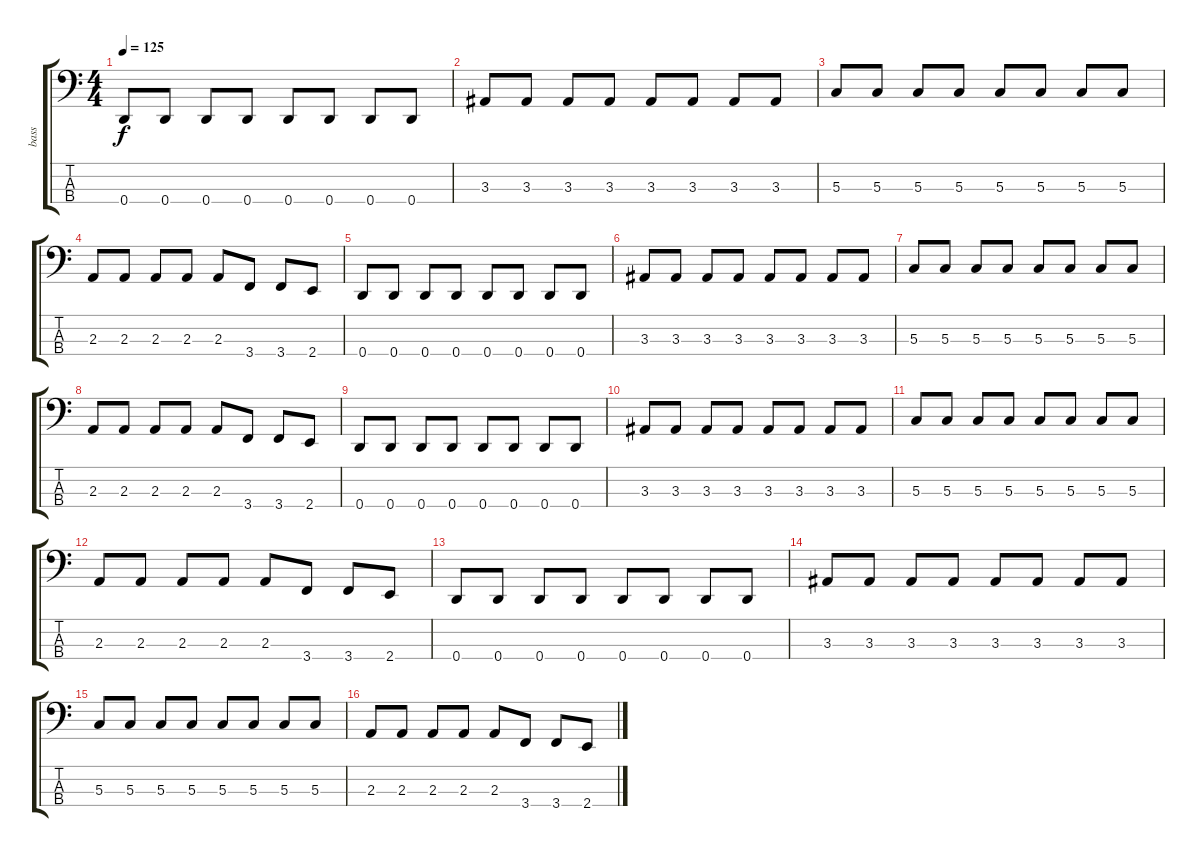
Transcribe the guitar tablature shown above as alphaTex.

\track ("bass" "bass") {instrument electricbassfinger}
\staff {score tabs}
\tuning (F2 C2 G1 D1) {hide}
\ts (4 4)
\tempo 125
\clef f4
\ks c
0.4.8{dy f} 0.4.8 0.4.8 0.4.8 0.4.8 0.4.8 0.4.8 0.4.8 |
3.3.8 3.3.8 3.3.8 3.3.8 3.3.8 3.3.8 3.3.8 3.3.8 |
5.3.8 5.3.8 5.3.8 5.3.8 5.3.8 5.3.8 5.3.8 5.3.8 |
2.3.8 2.3.8 2.3.8 2.3.8 2.3.8 3.4.8 3.4.8 2.4.8 |
0.4.8 0.4.8 0.4.8 0.4.8 0.4.8 0.4.8 0.4.8 0.4.8 |
3.3.8 3.3.8 3.3.8 3.3.8 3.3.8 3.3.8 3.3.8 3.3.8 |
5.3.8 5.3.8 5.3.8 5.3.8 5.3.8 5.3.8 5.3.8 5.3.8 |
2.3.8 2.3.8 2.3.8 2.3.8 2.3.8 3.4.8 3.4.8 2.4.8 |
0.4.8 0.4.8 0.4.8 0.4.8 0.4.8 0.4.8 0.4.8 0.4.8 |
3.3.8 3.3.8 3.3.8 3.3.8 3.3.8 3.3.8 3.3.8 3.3.8 |
5.3.8 5.3.8 5.3.8 5.3.8 5.3.8 5.3.8 5.3.8 5.3.8 |
2.3.8 2.3.8 2.3.8 2.3.8 2.3.8 3.4.8 3.4.8 2.4.8 |
0.4.8 0.4.8 0.4.8 0.4.8 0.4.8 0.4.8 0.4.8 0.4.8 |
3.3.8 3.3.8 3.3.8 3.3.8 3.3.8 3.3.8 3.3.8 3.3.8 |
5.3.8 5.3.8 5.3.8 5.3.8 5.3.8 5.3.8 5.3.8 5.3.8 |
2.3.8 2.3.8 2.3.8 2.3.8 2.3.8 3.4.8 3.4.8 2.4.8
